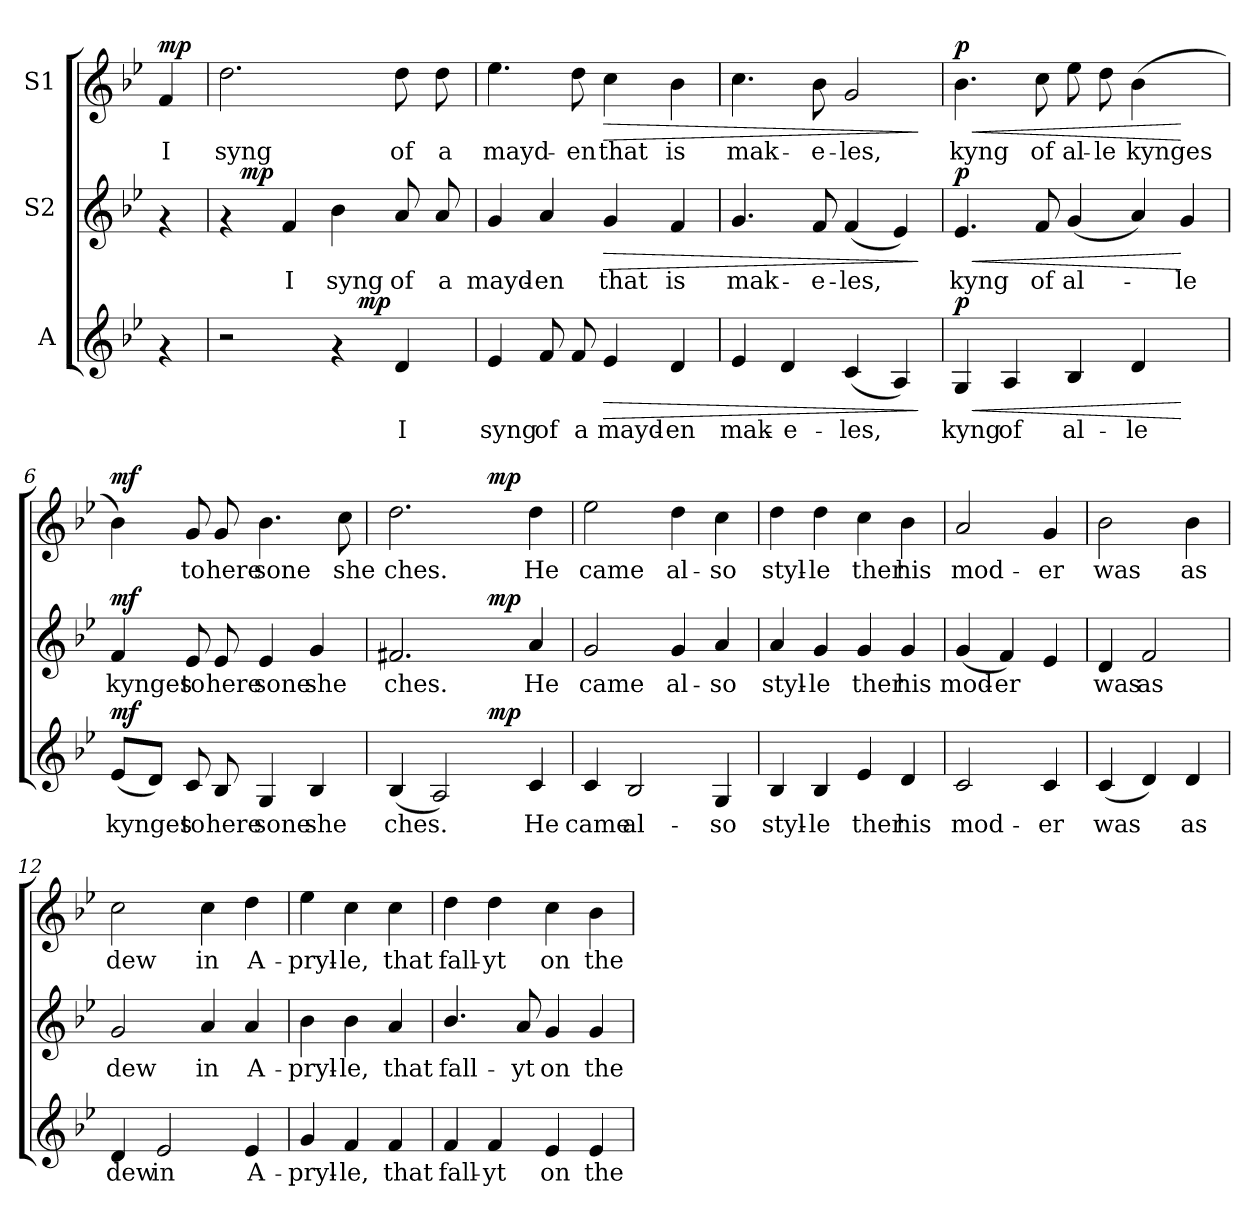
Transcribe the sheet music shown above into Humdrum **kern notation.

**kern	**text	**dynam	**kern	**text	**dynam	**kern	**text	**dynam
*part3	*part3	*part3	*part2	*part2	*part2	*part1	*part1	*part1
*staff3	*staff3	*staff3	*staff2	*staff2	*staff2	*staff1	*staff1	*staff1
*I"A	*	*	*I"S2	*	*	*I"S1	*	*
*clefG2	*	*	*clefG2	*	*	*clefG2	*	*
*k[b-e-]	*	*	*k[b-e-]	*	*	*k[b-e-]	*	*
*B-:	*	*	*B-:	*	*	*B-:	*	*
=1	=1	=1	=1	=1	=1	=1	=1	=1
!	!	!	!	!	!	!	!LO:LY:b	!LO:DY:a
4rf	.	.	4rf	.	.	4f/	I	mp
=2	=2	=2	=2	=2	=2	=2	=2	=2
!	!	!	!	!	!	!	!LO:LY:b	!
*^	*	*	*^	*	*	*	*	*
2r	2ryy	.	.	4rf	16ryy	.	.	2.dd\	syng	.
!	!	!	!	!	!	!	!LO:DY:a	!	!	!
.	.	.	.	.	2...ryy	.	mp	.	.	.
!	!	!	!	!	!	!LO:LY:b	!	!	!	!
.	.	.	.	4f/	.	I	.	.	.	.
!	!	!	!	!	!	!LO:LY:b	!	!	!	!
4rf	16.ryy	.	.	4b-\	.	syng	.	.	.	.
!	!	!	!LO:DY:a	!	!	!	!	!	!	!
.	4ryy	.	mp	.	.	.	.	.	.	.
!	!	!LO:LY:b	!	!	!	!LO:LY:b	!	!	!LO:LY:b	!
4d/	.	I	.	8a/	.	of	.	8dd\	of	.
.	8ryy	.	.	.	.	.	.	.	.	.
!	!	!	!	!	!	!LO:LY:b	!	!	!LO:LY:b	!
.	.	.	.	8a/	.	a	.	8dd\	a	.
.	32ryy	.	.	.	.	.	.	.	.	.
=3	=3	=3	=3	=3	=3	=3	=3	=3	=3	=3
!	!	!LO:LY:b	!	!	!	!LO:LY:b	!	!	!LO:LY:b	!
*v	*v	*	*	*	*	*	*	*	*	*
*	*	*	*v	*v	*	*	*	*	*
4e-/	syng	.	4g/	mayd-	.	4.ee-\	mayd-	.
!	!LO:LY:b	!	!	!LO:LY:b	!	!	!	!
8f/	of	.	4a/	-en	.	.	.	.
!	!LO:LY:b	!	!	!	!	!	!LO:LY:b	!
8f/	a	.	.	.	.	8dd\	-en	.
!	!LO:LY:b	!LO:HP:b	!	!LO:LY:b	!LO:HP:b	!	!LO:LY:b	!LO:HP:b
4e-/	mayd-	>	4g/	that	>	4cc\	that	>
!	!LO:LY:b	!	!	!LO:LY:b	!	!	!LO:LY:b	!
4d/	-en	.	4f/	is	.	4b-\	is	.
=4	=4	=4	=4	=4	=4	=4	=4	=4
!	!LO:LY:b	!	!	!LO:LY:b	!	!	!LO:LY:b	!
4e-/	mak-	.	4.g/	mak-	.	4.cc\	mak-	.
!	!LO:LY:b	!	!	!	!	!	!	!
4d/	-e-	.	.	.	.	.	.	.
!	!	!	!	!LO:LY:b	!	!	!LO:LY:b	!
.	.	.	8f/	-e-	.	8b-\	-e-	.
!	!LO:LY:b	!	!	!LO:LY:b	!	!	!LO:LY:b	!
(<4c/	-les,	.	(<4f/	-les,	.	2g/	-les,	.
4A/)	.	.	4e-/)	.	.	.	.	.
.	.	]	.	.	]	.	.	]
=5	=5	=5	=5	=5	=5	=5	=5	=5
!	!LO:LY:b	!LO:HP:b	!	!LO:LY:b	!LO:HP:b	!	!LO:LY:b	!LO:HP:b
!	!	!LO:DY:n=1:a	!	!	!LO:DY:n=1:a	!	!	!LO:DY:n=1:a
4G/	kyng	< p	4.e-/	kyng	< p	4.b-\	kyng	< p
!	!LO:LY:b	!	!	!	!	!	!	!
4A/	of	.	.	.	.	.	.	.
!	!	!	!	!LO:LY:b	!	!	!LO:LY:b	!
.	.	.	8f/	of	.	8cc\	of	.
!	!LO:LY:b	!	!	!LO:LY:b	!	!	!LO:LY:b	!
4B-/	al-	.	(4g/	al-	.	8ee-\	al-	.
!	!	!	!	!	!	!	!LO:LY:b	!
.	.	.	.	.	.	8dd\	-le	.
!	!LO:LY:b	!	!	!	!	!	!LO:LY:b	!
4d/	-le	.	4a/)	.	.	(>4b-\	kynges	.
!	!	!	!	!LO:LY:b	!	!	!	!
4ryy	.	[	4g/	-le	[	4ryy	.	[
!!LO:LB:g=z
=6	=6	=6	=6	=6	=6	=6	=6	=6
!	!LO:LY:b	!LO:DY:a	!	!LO:LY:b	!LO:DY:a	!	!	!LO:DY:a
(<8e-/L	kynges	mf	4f/	kynges	mf	4b-\)	.	mf
8d/J)	.	.	.	.	.	.	.	.
!	!LO:LY:b	!	!	!LO:LY:b	!	!	!LO:LY:b	!
8c/	to	.	8e-/	to	.	8g/	to	.
!	!LO:LY:b	!	!	!LO:LY:b	!	!	!LO:LY:b	!
8B-/	here	.	8e-/	here	.	8g/	here	.
!	!LO:LY:b	!	!	!LO:LY:b	!	!	!LO:LY:b	!
4G/	sone	.	4e-/	sone	.	4.b-\	sone	.
!	!LO:LY:b	!	!	!LO:LY:b	!	!	!	!
4B-/	she	.	4g/	she	.	.	.	.
!	!	!	!	!	!	!	!LO:LY:b	!
.	.	.	.	.	.	8cc\	she	.
=7	=7	=7	=7	=7	=7	=7	=7	=7
!	!LO:LY:b	!	!	!LO:LY:b	!	!	!LO:LY:b	!
*^	*	*	*^	*	*	*^	*	*
(<4B-/	2ryy	ches.	.	2.f#X/	2ryy	ches.	.	2.dd\	2ryy	ches.	.
2A/)	.	.	.	.	.	.	.	.	.	.	.
.	32ryy	.	.	.	32ryy	.	.	.	32ryy	.	.
!	!	!	!LO:DY:a	!	!	!	!LO:DY:a	!	!	!	!LO:DY:a
.	4...ryy	.	mp	.	4...ryy	.	mp	.	4...ryy	.	mp
!	!	!LO:LY:b	!	!	!	!LO:LY:b	!	!	!	!LO:LY:b	!
4c/	.	He	.	4a/	.	He	.	4dd\	.	He	.
=8	=8	=8	=8	=8	=8	=8	=8	=8	=8	=8	=8
!	!	!LO:LY:b	!	!	!	!LO:LY:b	!	!	!	!LO:LY:b	!
*v	*v	*	*	*	*	*	*	*v	*v	*	*
*	*	*	*v	*v	*	*	*	*	*
4c/	came	.	2g/	came	.	2ee-\	came	.
!	!LO:LY:b	!	!	!	!	!	!	!
2B-/	al-	.	.	.	.	.	.	.
!	!	!	!	!LO:LY:b	!	!	!LO:LY:b	!
.	.	.	4g/	al-	.	4dd\	al-	.
!	!LO:LY:b	!	!	!LO:LY:b	!	!	!LO:LY:b	!
4G/	-so	.	4a/	-so	.	4cc\	-so	.
=9	=9	=9	=9	=9	=9	=9	=9	=9
!	!LO:LY:b	!	!	!LO:LY:b	!	!	!LO:LY:b	!
4B-/	styl-	.	4a/	styl-	.	4dd\	styl-	.
!	!LO:LY:b	!	!	!LO:LY:b	!	!	!LO:LY:b	!
4B-/	-le	.	4g/	-le	.	4dd\	-le	.
!	!LO:LY:b	!	!	!LO:LY:b	!	!	!LO:LY:b	!
4e-/	ther	.	4g/	ther	.	4cc\	ther	.
!	!LO:LY:b	!	!	!LO:LY:b	!	!	!LO:LY:b	!
4d/	his	.	4g/	his	.	4b-\	his	.
=10	=10	=10	=10	=10	=10	=10	=10	=10
!	!LO:LY:b	!	!	!LO:LY:b	!	!	!LO:LY:b	!
2c/	mod-	.	(<4g/	mod-	.	2a/	mod-	.
!	!	!	!	!LO:LY:b	!	!	!	!
.	.	.	4f/)	-er	.	.	.	.
!	!LO:LY:b	!	!	!	!	!	!LO:LY:b	!
4c/	-er	.	4e-/	.	.	4g/	-er	.
=11	=11	=11	=11	=11	=11	=11	=11	=11
!	!LO:LY:b	!	!	!LO:LY:b	!	!	!LO:LY:b	!
(<4c/	was	.	4d/	was	.	2b-\	was	.
!	!	!	!	!LO:LY:b	!	!	!	!
4d/)	.	.	2f/	as	.	.	.	.
!	!LO:LY:b	!	!	!	!	!	!LO:LY:b	!
4d/	as	.	.	.	.	4b-\	as	.
!!LO:PB:g=z
=12	=12	=12	=12	=12	=12	=12	=12	=12
!	!LO:LY:b	!	!	!LO:LY:b	!	!	!LO:LY:b	!
4d/	dew	.	2g/	dew	.	2cc\	dew	.
!	!LO:LY:b	!	!	!	!	!	!	!
2e-/	in	.	.	.	.	.	.	.
!	!	!	!	!LO:LY:b	!	!	!LO:LY:b	!
.	.	.	4a/	in	.	4cc\	in	.
!	!LO:LY:b	!	!	!LO:LY:b	!	!	!LO:LY:b	!
4e-/	A-	.	4a/	A-	.	4dd\	A-	.
=13	=13	=13	=13	=13	=13	=13	=13	=13
!	!LO:LY:b	!	!	!LO:LY:b	!	!	!LO:LY:b	!
4g/	-pryl-	.	4b-\	-pryl-	.	4ee-\	-pryl-	.
!	!LO:LY:b	!	!	!LO:LY:b	!	!	!LO:LY:b	!
4f/	-le,	.	4b-\	-le,	.	4cc\	-le,	.
!	!LO:LY:b	!	!	!LO:LY:b	!	!	!LO:LY:b	!
4f/	that	.	4a/	that	.	4cc\	that	.
=14	=14	=14	=14	=14	=14	=14	=14	=14
!	!LO:LY:b	!	!	!LO:LY:b	!	!	!LO:LY:b	!
4f/	fall-	.	4.b-/	fall-	.	4dd\	fall-	.
!	!LO:LY:b	!	!	!	!	!	!LO:LY:b	!
4f/	-yt	.	.	.	.	4dd\	-yt	.
!	!	!	!	!LO:LY:b	!	!	!	!
.	.	.	8a/	-yt	.	.	.	.
!	!LO:LY:b	!	!	!LO:LY:b	!	!	!LO:LY:b	!
4e-/	on	.	4g/	on	.	4cc\	on	.
!	!LO:LY:b	!	!	!LO:LY:b	!	!	!LO:LY:b	!
4e-/	the	.	4g/	the	.	4b-\	the	.
=	=	=	=	=	=	=	=	=
*-	*-	*-	*-	*-	*-	*-	*-	*-
